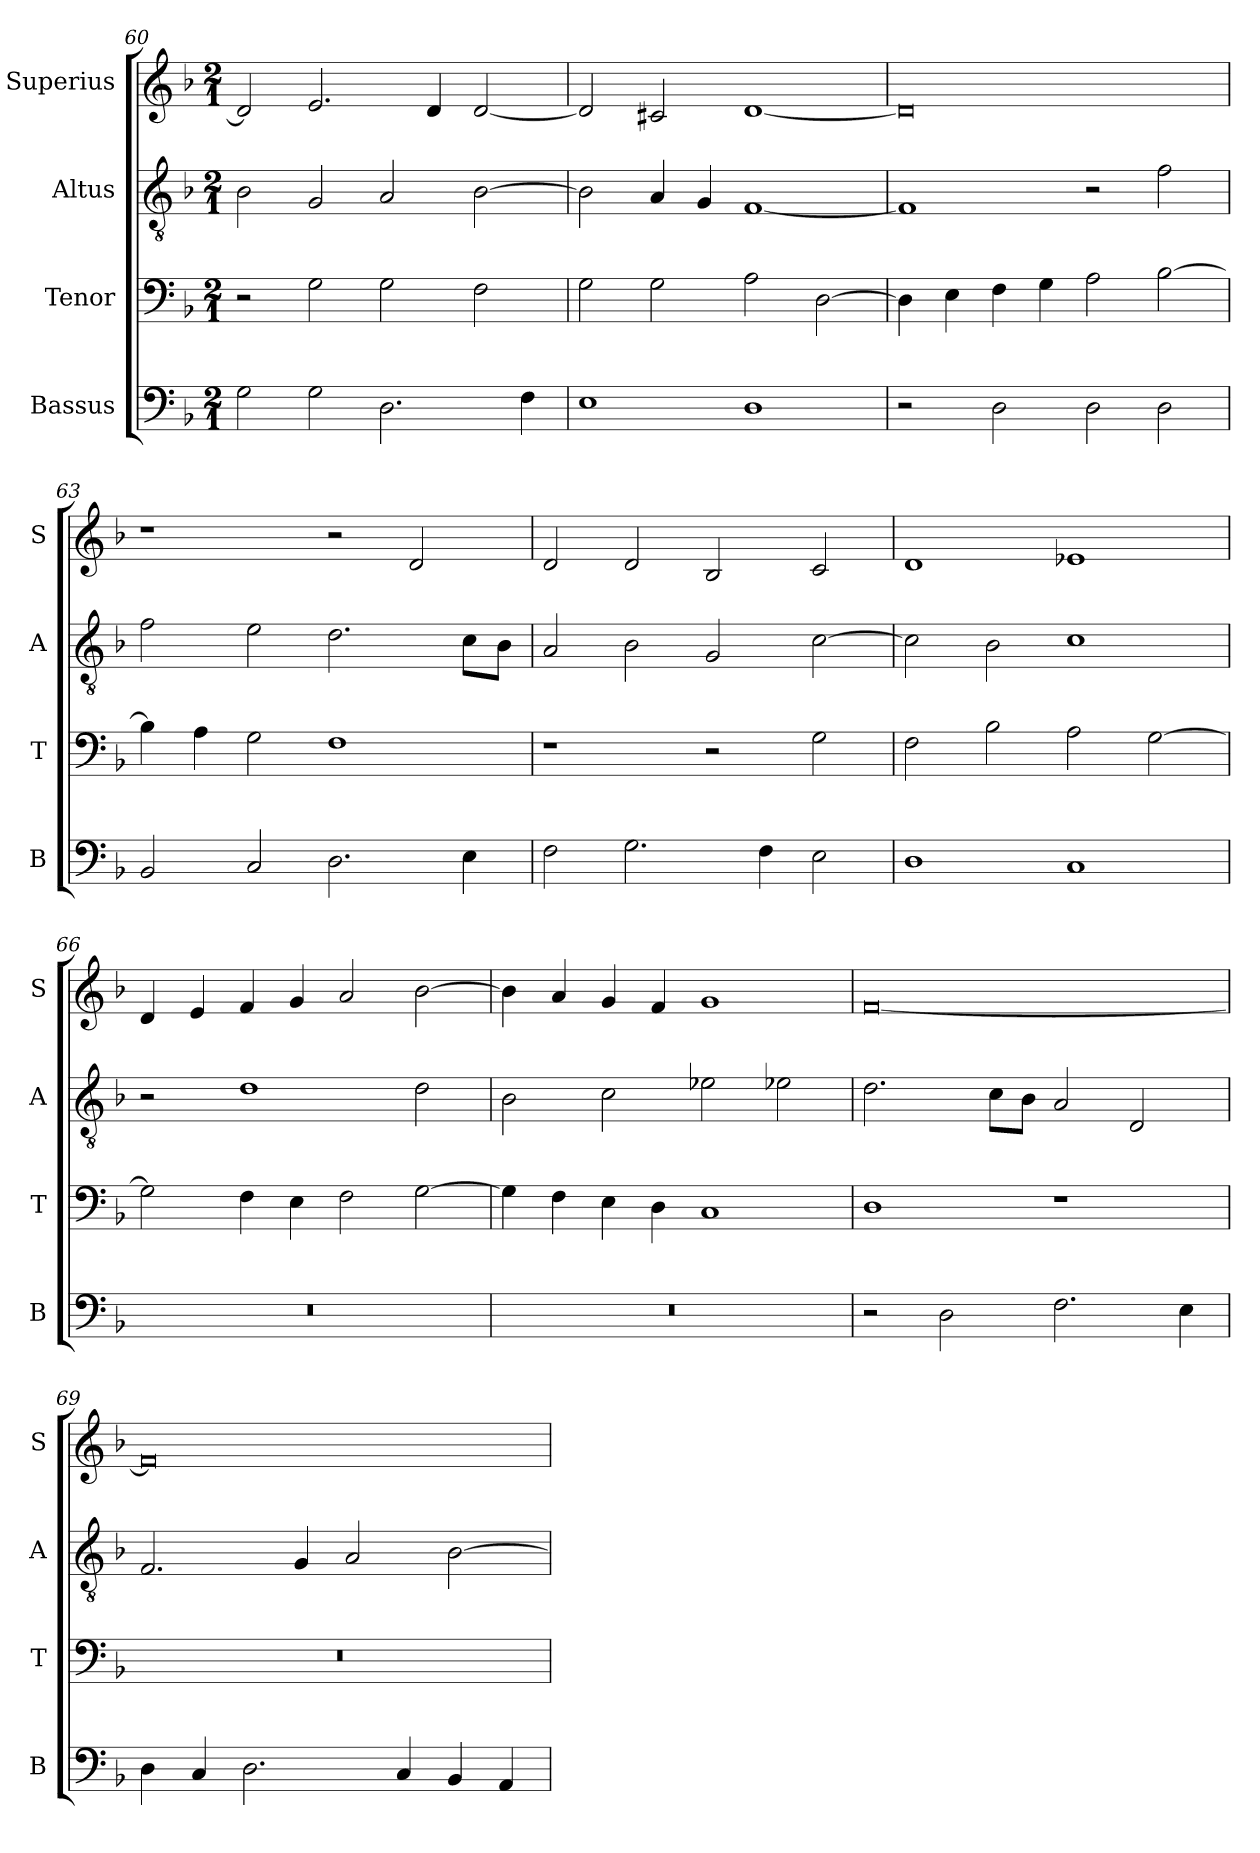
**kern	**kern	**kern	**kern
*part4	*part3	*part2	*part1
*staff4	*staff3	*staff2	*staff1
*I"Bassus	*I"Tenor	*I"Altus	*I"Superius
*I'B	*I'T	*I'A	*I'S
*clefF4	*clefF4	*clefGv2	*clefG2
*k[b-]	*k[b-]	*k[b-]	*k[b-]
*F:	*F:	*F:	*F:
*M2/1	*M2/1	*M2/1	*M2/1
=60	=60	=60	=60
2G	2r	2B-	2d]
2G	2G	2G	2.e
2.D	2G	2A	.
.	.	.	4d
.	2F	[2B-	[2d
4F	.	.	.
=61	=61	=61	=61
1E	2G	2B-]	2d]
.	2G	4A	2c#X
.	.	4G	.
1D	2A	[1F	[1d
.	[2D	.	.
=62	=62	=62	=62
2r	4D]	1F]	0d]
.	4E	.	.
2D	4F	.	.
.	4G	.	.
2D	2A	2r	.
2D	[2B-	2f	.
=63	=63	=63	=63
2BB-	4B-]	2f	1r
.	4A	.	.
2C	2G	2e	.
2.D	1F	2.d	2r
.	.	.	2d
4E	.	8cL	.
.	.	8B-J	.
=64	=64	=64	=64
2F	1r	2A	2d
2.G	.	2B-	2d
.	2r	2G	2B-
4F	.	.	.
2E	2G	[2c	2c
=65	=65	=65	=65
1D	2F	2c]	1d
.	2B-	2B-	.
1C	2A	1c	1e-X
.	[2G	.	.
=66	=66	=66	=66
0r	2G]	2r	4d
.	.	.	4e
.	4F	1d	4f
.	4E	.	4g
.	2F	.	2a
.	[2G	2d	[2b-
=67	=67	=67	=67
0r	4G]	2B-	4b-]
.	4F	.	4a
.	4E	2c	4g
.	4D	.	4f
.	1C	2e-X	1g
.	.	2e-X	.
=68	=68	=68	=68
2r	1D	2.d	[0f
2D	.	.	.
.	.	8cL	.
.	.	8B-J	.
2.F	1r	2A	.
.	.	2D	.
4E	.	.	.
=69	=69	=69	=69
4D	0r	2.F	0f]
4C	.	.	.
2.D	.	.	.
.	.	4G	.
.	.	2A	.
4C	.	.	.
4BB-	.	[2B-	.
4AA	.	.	.
=	=	=	=
*-	*-	*-	*-
